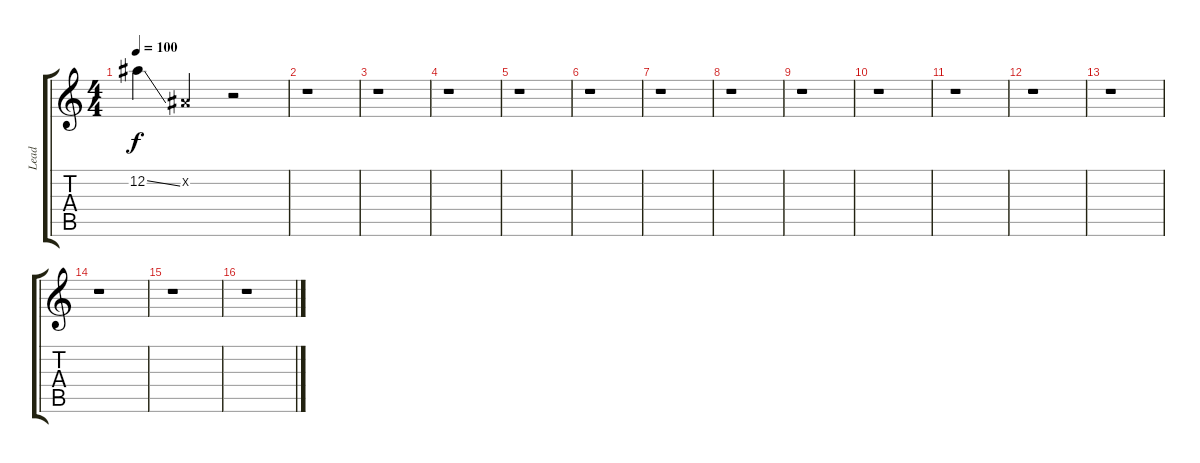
\track ("Lead" "Lead") {instrument distortionguitar}
\staff {score tabs}
\tuning (Eb4 Bb3 Gb3 Db3 Ab2 Eb2) {hide}
\ts (4 4)
\tempo 100
\clef g2
\ks c
12.2{ss}.4{dy f} 0.2{x}.4 r.2 |
r.1 |
r.1 |
r.1 |
r.1 |
r.1 |
r.1 |
r.1 |
r.1 |
r.1 |
r.1 |
r.1 |
r.1 |
r.1 |
r.1 |
r.1
